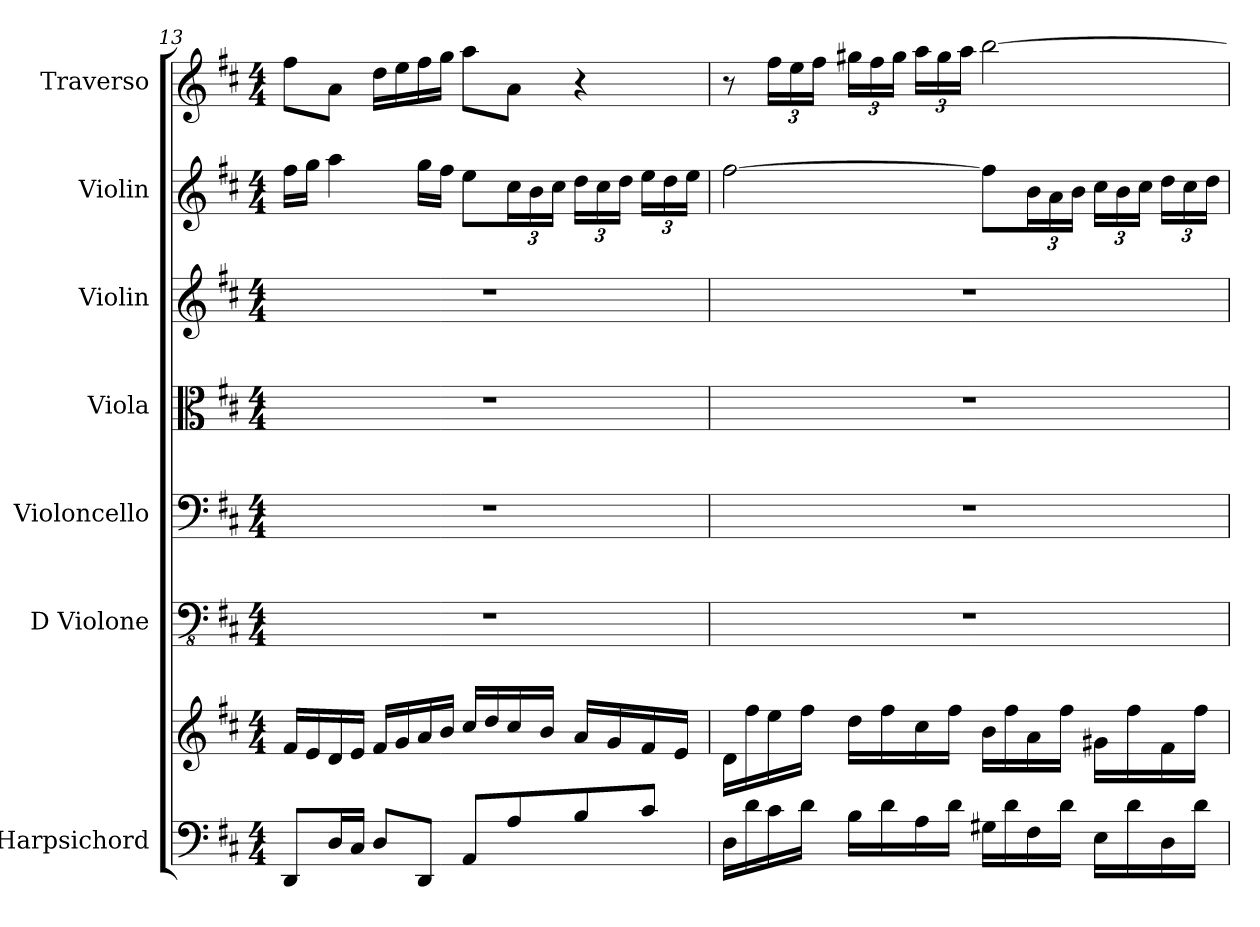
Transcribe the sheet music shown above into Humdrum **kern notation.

**kern	**kern	**kern	**kern	**kern	**kern	**kern	**kern
*part7	*part7	*part6	*part5	*part4	*part3	*part2	*part1
*staff8	*staff7	*staff6	*staff5	*staff4	*staff3	*staff2	*staff1
*I"Harpsichord	*	*I"D Violone	*I"Violoncello	*I"Viola	*I"Violin	*I"Violin	*I"Traverso
*I'Hch.	*	*I'D Vne.	*I'Vc.	*I'Vla.	*I'Vln.	*I'Vln.	*I'Trv.
!!LO:PB:g=z
*clefF4	*clefG2	*clefFv4	*clefF4	*clefC3	*clefG2	*clefG2	*clefG2
*	*	*ITrd7c12	*	*	*	*	*
*k[f#c#]	*k[f#c#]	*k[f#c#]	*k[f#c#]	*k[f#c#]	*k[f#c#]	*k[f#c#]	*k[f#c#]
*M4/4	*M4/4	*M4/4	*M4/4	*M4/4	*M4/4	*M4/4	*M4/4
=13	=13	=13	=13	=13	=13	=13	=13
8DD/L	16f#/LL	1r	1r	1r	1r	16ff#\LL	8ff#\L
.	16e/	.	.	.	.	16gg\JJ	.
16D/L	16d/	.	.	.	.	4aa\	8a\J
16C#/JJ	16e/JJ	.	.	.	.	.	.
8D/L	16f#/LL	.	.	.	.	.	16dd\LL
.	16g/	.	.	.	.	.	16ee\
8DD/J	16a/	.	.	.	.	16gg\LL	16ff#\
.	16b/JJ	.	.	.	.	16ff#\JJ	16gg\JJ
8AA/L	16cc#/LL	.	.	.	.	8ee\L	8aa\L
.	16dd/	.	.	.	.	.	.
*	*	*	*	*	*	*Xbrackettup	*
8A/	16cc#/	.	.	.	.	24cc#\L	8a\J
.	.	.	.	.	.	24b\	.
.	16b/JJ	.	.	.	.	.	.
.	.	.	.	.	.	24cc#\JJ	.
8B/	16a/LL	.	.	.	.	24dd\LL	4r
.	.	.	.	.	.	24cc#\	.
.	16g/	.	.	.	.	.	.
.	.	.	.	.	.	24dd\JJ	.
8c#/J	16f#/	.	.	.	.	24ee\LL	.
.	.	.	.	.	.	24dd\	.
.	16e/JJ	.	.	.	.	.	.
.	.	.	.	.	.	24ee\JJ	.
!!LO:PB:g=z
=14	=14	=14	=14	=14	=14	=14	=14
16D\LL	16d\LL	1r	1r	1r	1r	[2ff#\	8r
16d\	16ff#\	.	.	.	.	.	.
*	*	*	*	*	*	*	*Xbrackettup
16c#\	16ee\	.	.	.	.	.	24ff#\LL
.	.	.	.	.	.	.	24ee\
16d\JJ	16ff#\JJ	.	.	.	.	.	.
.	.	.	.	.	.	.	24ff#\JJ
16B\LL	16dd\LL	.	.	.	.	.	24gg#X\LL
.	.	.	.	.	.	.	24ff#\
16d\	16ff#\	.	.	.	.	.	.
.	.	.	.	.	.	.	24gg#\JJ
16A\	16cc#\	.	.	.	.	.	24aa\LL
.	.	.	.	.	.	.	24gg#\
16d\JJ	16ff#\JJ	.	.	.	.	.	.
.	.	.	.	.	.	.	24aa\JJ
16G#X\LL	16b\LL	.	.	.	.	8ff#\L]	[2bb\
16d\	16ff#\	.	.	.	.	.	.
16F#\	16a\	.	.	.	.	24b\L	.
.	.	.	.	.	.	24a\	.
16d\JJ	16ff#\JJ	.	.	.	.	.	.
.	.	.	.	.	.	24b\JJ	.
16E\LL	16g#X\LL	.	.	.	.	24cc#\LL	.
.	.	.	.	.	.	24b\	.
16d\	16ff#\	.	.	.	.	.	.
.	.	.	.	.	.	24cc#\JJ	.
16D\	16f#\	.	.	.	.	24dd\LL	.
.	.	.	.	.	.	24cc#\	.
16d\JJ	16ff#\JJ	.	.	.	.	.	.
.	.	.	.	.	.	24dd\JJ	.
=	=	=	=	=	=	=	=
*-	*-	*-	*-	*-	*-	*-	*-
